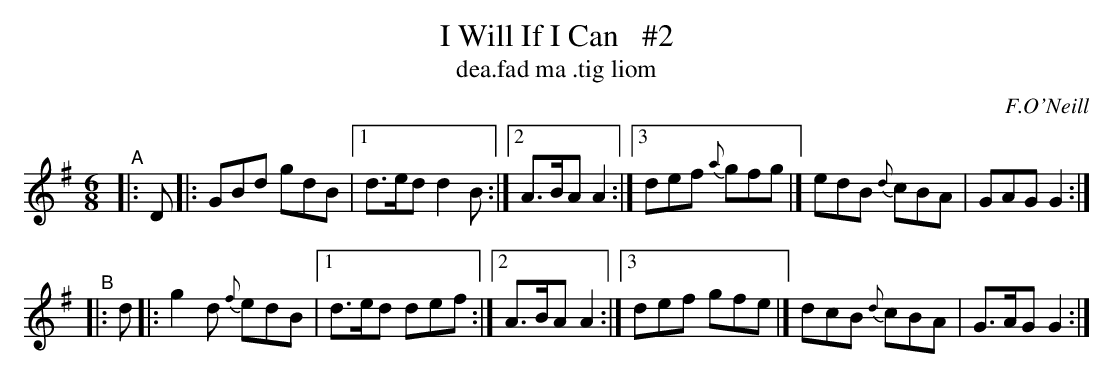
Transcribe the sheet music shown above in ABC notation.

X:1
T: I Will If I Can   #2
T: dea\.fad ma \.tig liom
O: F.O'Neill
M: 6/8
K: G
"^A"|: D |: GBd gdB |[1 d>ed d2B :|[2 A>BA A2 :|[3 def {a}gfg |] edB {d}cBA | GAG G2 :|
"^B"|: d |: g2d {f}edB |[1 d>ed def :|[2 A>BA A2 :|[3 def gfe |] dcB {d}cBA | G>AG G2 :|
